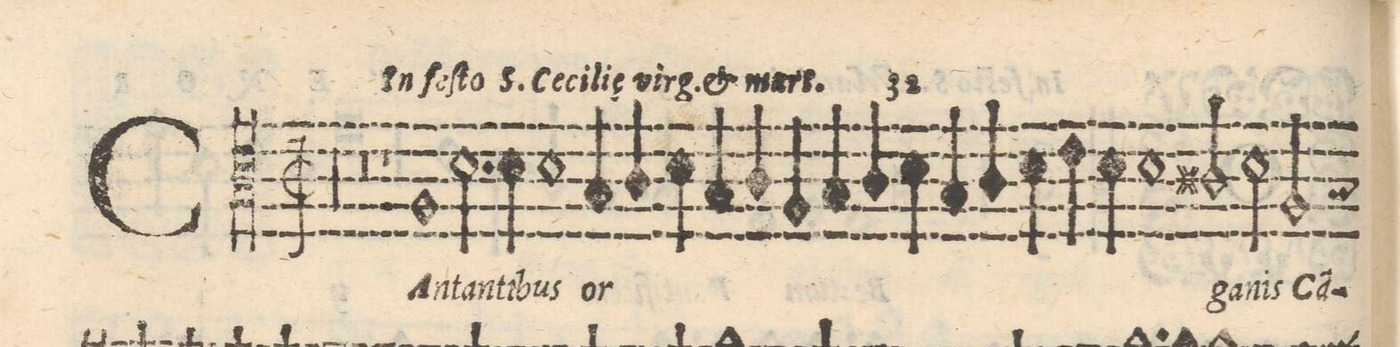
**kern	**text
*I"TENOR	*
*clefC3	*
*k[]	*
*met(C|)	*
*M2/1	*
00r	.
=2-	=2-
=3-	=3-
0r	.
=4-	=4-
1r	.
1A	CAn-
=5-	=5-
2.d\	-tan-
4d\	-ti-
1d	-bus
=6-	=6-
4B/	or-
4c/	.
4d\	.
4B/	.
4c/	.
4A/	.
4B/	.
4c/	.
=7-	=7-
4d\	.
4B/	.
4c/	.
4d\	.
4e\	.
4d\	.
1d\	.
=8-	=8-
2c#X/	ga-
2d\	-nis
2A/	Can-
*custos:B	*
=9-	=9-
*-	*-
